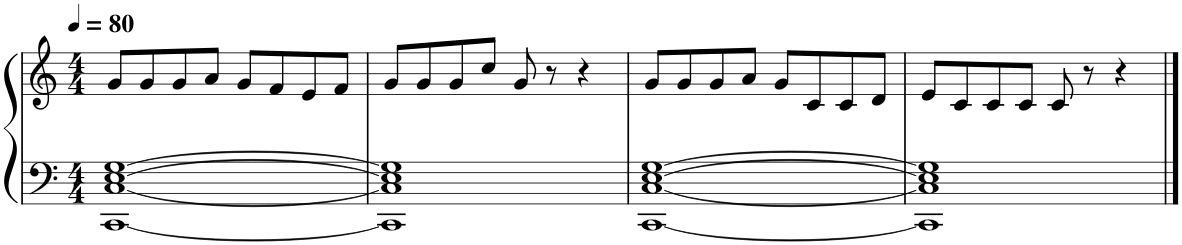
**kern	**kern
*part1	*part1
*staff2	*staff1
*I"Piano	*
*I'Pno.	*
*clefF4	*clefG2
*k[]	*k[]
*M4/4	*M4/4
*MM80	*MM80
=1	=1
[1CC [1C [1E [1G	8g/L
.	8g/
.	8g/
.	8a/J
.	8g/L
.	8f/
.	8e/
.	8f/J
=2	=2
1CC] 1C] 1E] 1G]	8g/L
.	8g/
.	8g/
.	8cc/J
.	8g/
.	8r
.	4r
=3	=3
[1CC [1C [1E [1G	8g/L
.	8g/
.	8g/
.	8a/J
.	8g/L
.	8c/
.	8c/
.	8d/J
=4	=4
1CC] 1C] 1E] 1G]	8e/L
.	8c/
.	8c/
.	8c/J
.	8c/
.	8r
.	4r
==	==
*-	*-
